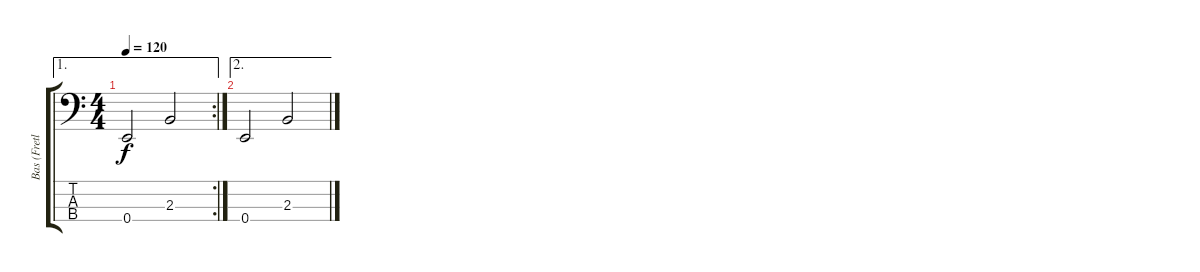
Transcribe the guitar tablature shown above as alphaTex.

\track ("Bas (Fretless)" "Bas (Fretl") {instrument fretlessbass}
\staff {score tabs}
\tuning (G2 D2 A1 E1) {hide}
\ae 1
\rc 2
\ts (4 4)
\tempo 120
\clef f4
\ks c
0.4.2{dy f} 2.3.2 |
\ae 2
0.4.2 2.3.2
